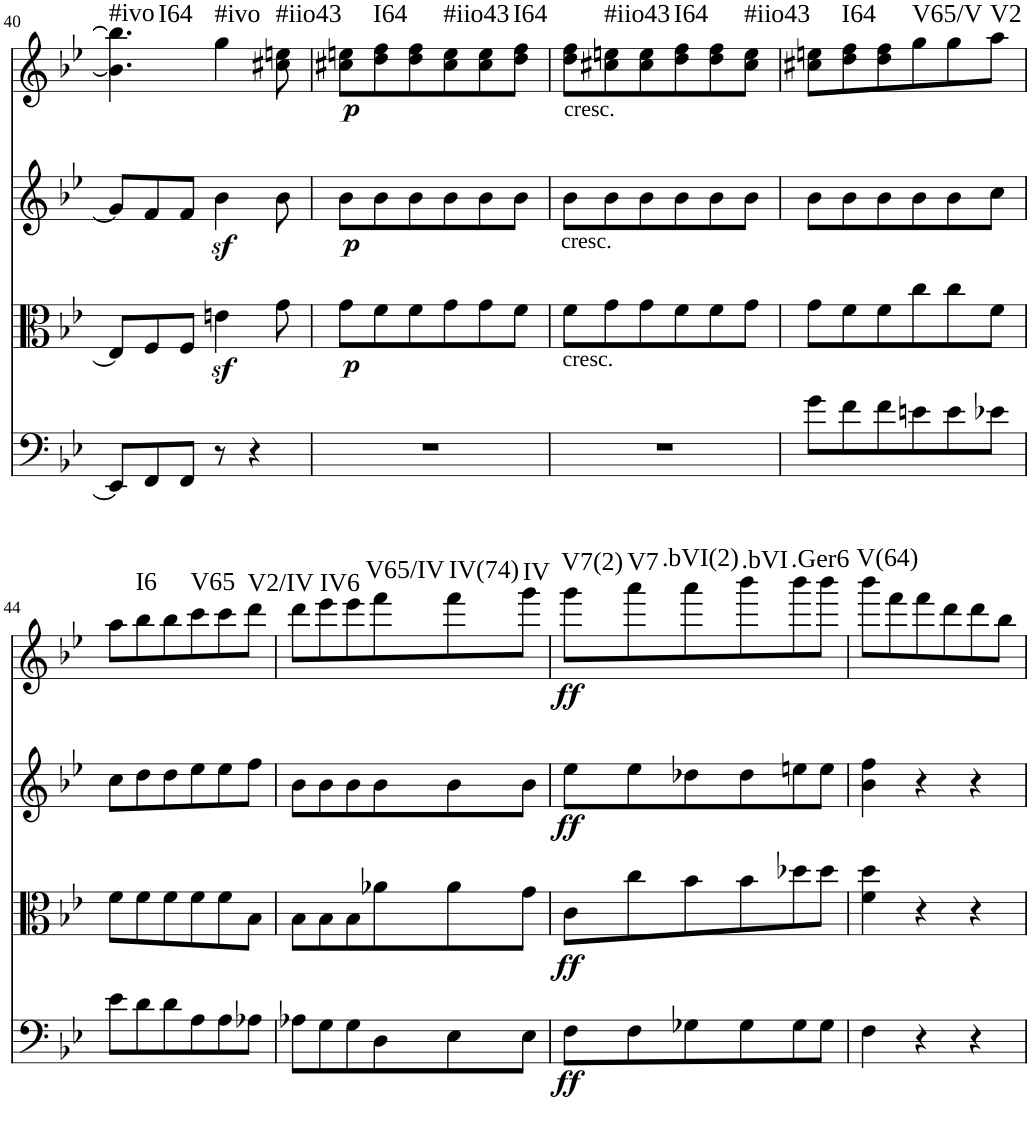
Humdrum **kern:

**kern	**dynam	**kern	**dynam	**kern	**dynam	**kern	**dynam	**harte
*part4	*part4	*part3	*part3	*part2	*part2	*part1	*part1	*part1
*staff4	*staff4	*staff3	*staff3	*staff2	*staff2	*staff1	*staff1	*
*I"Violoncello	*	*I"Viola	*	*I"Violin II	*	*I"Violin I	*	*
!!LO:PB:g=z
*clefF4	*	*clefC3	*	*clefG2	*	*clefG2	*	*
*k[b-e-]	*	*k[b-e-]	*	*k[b-e-]	*	*k[b-e-]	*	*
*B-:	*	*B-:	*	*B-:	*	*B-:	*	*
*M3/4	*	*M3/4	*	*M3/4	*	*M3/4	*	*
=40	=40	=40	=40	=40	=40	=40	=40	=40
!	!	!	!	!	!	!	!	!LO:H:n=1:kt=#ivo
!	!	!	!	!	!	!	!	!LO:H:n=2:kt=I64
8EE/L]	.	8E/L]	.	8g/L]	.	4.b-\] 4.bb-\]	.	N N
8FF/	.	8F/	.	8f/	.	.	.	.
8FF/J	.	8F/J	.	8f/J	.	.	.	.
!	!	!	!	!	!	!	!	!LO:H:kt=#ivo
8r	.	4enz<\	.	4b-z<\	.	4gg\	.	N
4r	.	.	.	.	.	.	.	.
!	!	!	!	!	!	!	!	!LO:H:kt=#iio43
.	.	8g\	.	8b-\	.	8cc#X\ 8een\	.	N
=41	=41	=41	=41	=41	=41	=41	=41	=41
!	!	!	!LO:DY:b	!	!LO:DY:b	!	!LO:DY:b	!
2.r	.	8g\L	p	8b-\L	p	8cc#X\ 8een\L	p	.
!	!	!	!	!	!	!	!	!LO:H:kt=I64
.	.	8f\	.	8b-\	.	8dd\ 8ff\	.	N
.	.	8f\	.	8b-\	.	8dd\ 8ff\	.	.
!	!	!	!	!	!	!	!	!LO:H:kt=#iio43
.	.	8g\	.	8b-\	.	8cc#\ 8ee\	.	N
.	.	8g\	.	8b-\	.	8cc#\ 8ee\	.	.
!	!	!	!	!	!	!	!	!LO:H:kt=I64
.	.	8f\J	.	8b-\J	.	8dd\ 8ff\J	.	N
=42	=42	=42	=42	=42	=42	=42	=42	=42
!	!	!	!	!	!	!LO:TX:b:t=cresc.	!	!
!	!	!	!	!LO:TX:b:t=cresc.	!	!	!	!
!	!	!LO:TX:b:t=cresc.	!	!	!	!	!	!
2.r	.	8f\L	.	8b-\L	.	8dd\ 8ff\L	.	.
!	!	!	!	!	!	!	!	!LO:H:kt=#iio43
.	.	8g\	.	8b-\	.	8cc#X\ 8een\	.	N
.	.	8g\	.	8b-\	.	8cc#\ 8ee\	.	.
!	!	!	!	!	!	!	!	!LO:H:kt=I64
.	.	8f\	.	8b-\	.	8dd\ 8ff\	.	N
.	.	8f\	.	8b-\	.	8dd\ 8ff\	.	.
!	!	!	!	!	!	!	!	!LO:H:kt=#iio43
.	.	8g\J	.	8b-\J	.	8cc#\ 8ee\J	.	N
=43	=43	=43	=43	=43	=43	=43	=43	=43
8g\L	.	8g\L	.	8b-\L	.	8cc#X\ 8een\L	.	.
!	!	!	!	!	!	!	!	!LO:H:kt=I64
8f\	.	8f\	.	8b-\	.	8dd\ 8ff\	.	N
8f\	.	8f\	.	8b-\	.	8dd\ 8ff\	.	.
!	!	!	!	!	!	!	!	!LO:H:kt=V65/V
8en\	.	8cc\	.	8b-\	.	8gg\	.	N
8e\	.	8cc\	.	8b-\	.	8gg\	.	.
!	!	!	!	!	!	!	!	!LO:H:kt=V2
8e-X\J	.	8f\J	.	8cc\J	.	8aa\J	.	N
!!LO:LB:g=z
=44	=44	=44	=44	=44	=44	=44	=44	=44
8e-\L	.	8f\L	.	8cc\L	.	8aa\L	.	.
!	!	!	!	!	!	!	!	!LO:H:kt=I6
8d\	.	8f\	.	8dd\	.	8bb-\	.	N
8d\	.	8f\	.	8dd\	.	8bb-\	.	.
!	!	!	!	!	!	!	!	!LO:H:kt=V65
8A\	.	8f\	.	8ee-\	.	8ccc\	.	N
8A\	.	8f\	.	8ee-\	.	8ccc\	.	.
!	!	!	!	!	!	!	!	!LO:H:kt=V2/IV
8A-X\J	.	8B-\J	.	8ff\J	.	8ddd\J	.	N
=45	=45	=45	=45	=45	=45	=45	=45	=45
8A-X\L	.	8B-\L	.	8b-\L	.	8ddd\L	.	.
!	!	!	!	!	!	!	!	!LO:H:kt=IV6
8G\	.	8B-\	.	8b-\	.	8eee-\	.	N
8G\	.	8B-\	.	8b-\	.	8eee-\	.	.
!	!	!	!	!	!	!	!	!LO:H:kt=V65/IV
8D\	.	8a-X\	.	8b-\	.	8fff\	.	N
!	!	!	!	!	!	!	!	!LO:H:kt=IV(74)
8E-\	.	8a-\	.	8b-\	.	8fff\	.	N
!	!	!	!	!	!	!	!	!LO:H:kt=IV
8E-\J	.	8g\J	.	8b-\J	.	8ggg\J	.	N
=46	=46	=46	=46	=46	=46	=46	=46	=46
!	!LO:DY:b	!	!LO:DY:b	!	!LO:DY:b	!	!LO:DY:b	!LO:H:kt=V7(2)
8F\L	ff	8c\L	ff	8ee-\L	ff	8ggg\L	ff	N
!	!	!	!	!	!	!	!	!LO:H:kt=V7
8F\	.	8cc\	.	8ee-\	.	8aaa\	.	N
!	!	!	!	!	!	!	!	!LO:H:kt=.bVI(2)
8G-X\	.	8b-\	.	8dd-X\	.	8aaa\	.	N
!	!	!	!	!	!	!	!	!LO:H:kt=.bVI
8G-\	.	8b-\	.	8dd-\	.	8bbb-\	.	N
!	!	!	!	!	!	!	!	!LO:H:kt=.Ger6
8G-\	.	8dd-X\	.	8een\	.	8bbb-\	.	N
8G-\J	.	8dd-\J	.	8ee\J	.	8bbb-\J	.	.
=47	=47	=47	=47	=47	=47	=47	=47	=47
!	!	!	!	!	!	!	!	!LO:H:kt=V(64)
4F\	.	4f\ 4dd\	.	4b-\ 4ff\	.	8bbb-\L	.	N
.	.	.	.	.	.	8fff\	.	.
4r	.	4r	.	4r	.	8fff\	.	.
.	.	.	.	.	.	8ddd\	.	.
4r	.	4r	.	4r	.	8ddd\	.	.
.	.	.	.	.	.	8bb-\J	.	.
=	=	=	=	=	=	=	=	=
*-	*-	*-	*-	*-	*-	*-	*-	*-
